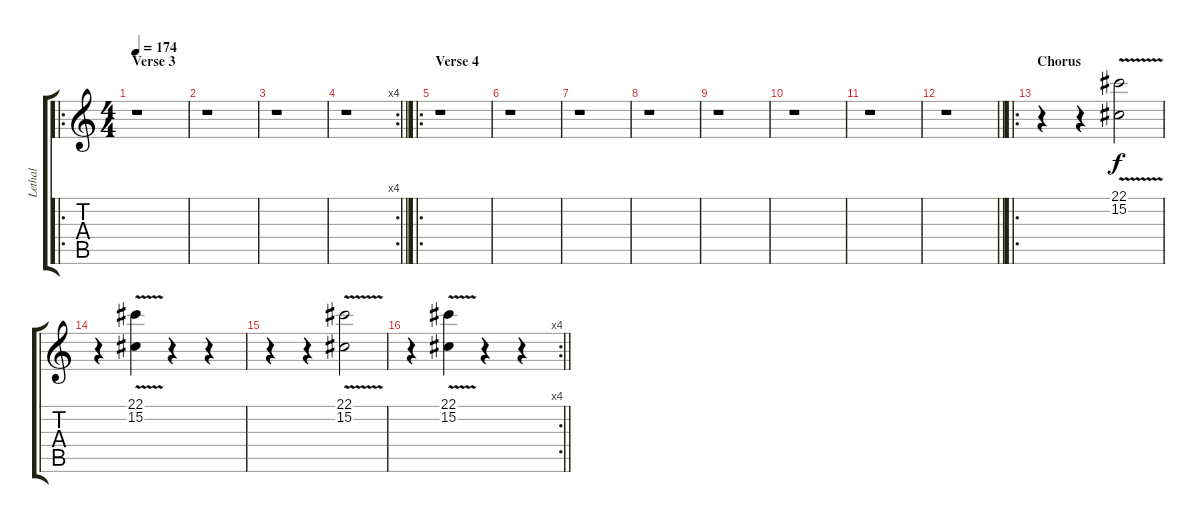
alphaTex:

\track ("Lethal" "Lethal") {instrument lead2sawtooth}
\staff {score tabs}
\tuning (Eb4 Bb3 Gb3 Db3 Ab2 Db2) {hide}
\ro
\ts (4 4)
\section ("" "Verse 3")
\tempo 174
\clef g2
\ks c
r.1{dy f} |
r.1 |
r.1 |
\rc 4
\barLineRight lightlight
r.1 |
\ro
\section ("" "Verse 4")
r.1 |
r.1 |
r.1 |
r.1 |
r.1 |
r.1 |
r.1 |
\barLineRight lightlight
r.1 |
\ro
\section ("" "Chorus ")
r.4 r.4 (22.1{v} 15.2{v}).2 |
r.4 (22.1{v} 15.2{v}).4 r.4 r.4 |
r.4 r.4 (22.1{v} 15.2{v}).2 |
\rc 4
\barLineRight lightlight
r.4 (22.1{v} 15.2{v}).4 r.4 r.4
